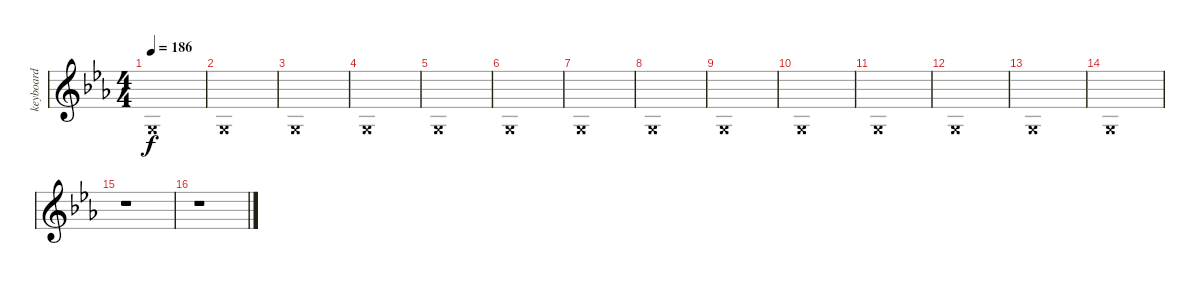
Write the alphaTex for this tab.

\track ("keyboard" "keyboard") {instrument lead5charang}
\staff {score}
\tuning (E4 B3 G3 D3 A2 E2) {hide}
\ts (4 4)
\tempo 186
\clef g2
\ks eb
0.3{x}.1{dy f} |
0.3{x}.1 |
0.3{x}.1 |
0.3{x}.1 |
0.3{x}.1 |
0.3{x}.1 |
0.3{x}.1 |
0.3{x}.1 |
0.3{x}.1 |
0.3{x}.1 |
0.3{x}.1 |
0.3{x}.1 |
0.3{x}.1 |
0.3{x}.1 |
r.1 |
r.1
